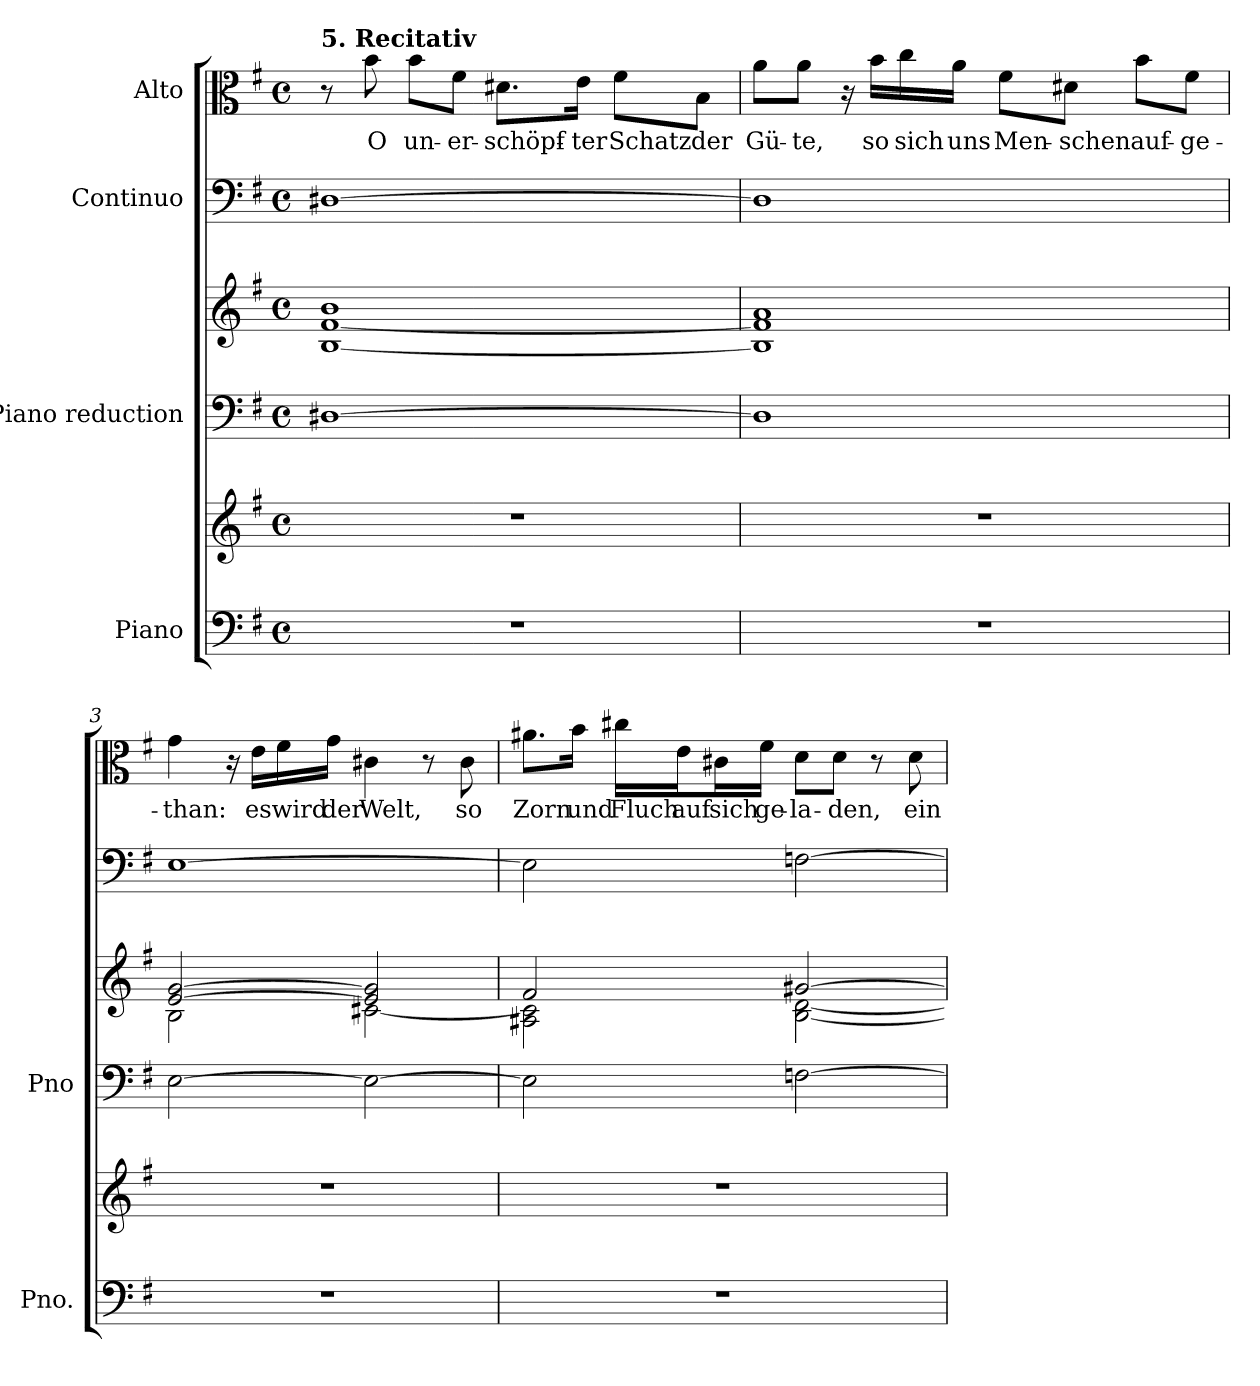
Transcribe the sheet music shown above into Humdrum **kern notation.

**kern	**kern	**kern	**kern	**kern	**kern	**text
*part4	*part4	*part3	*part3	*part2	*part1	*part1
*staff6	*staff5	*staff4	*staff3	*staff2	*staff1	*staff1
*I"Piano	*	*I"Piano reduction	*	*I"Continuo	*I"Alto	*
*I'Pno.	*	*I'Pno	*	*	*	*
*stria5	*stria5	*stria5	*stria5	*	*	*
*clefF4	*clefG2	*clefF4	*clefG2	*clefF4	*clefC3	*
*k[f#]	*k[f#]	*k[f#]	*k[f#]	*k[f#]	*k[f#]	*
*M4/4	*M4/4	*M4/4	*M4/4	*M4/4	*M4/4	*
*met(c)	*met(c)	*met(c)	*met(c)	*met(c)	*met(c)	*
=1	=1	=1	=1	=1	=1	=1
!	!	!	!	!	!LO:TX:a:B:t=5. Recitativ	!
1r	1r	[1D#X	[1B [<1f# 1b	[1D#X	8r	.
!	!	!	!	!	!	!LO:LY:b
.	.	.	.	.	8b\	O
!	!	!	!	!	!	!LO:LY:b
.	.	.	.	.	8b\L	un-
!	!	!	!	!	!	!LO:LY:b
.	.	.	.	.	8f#\J	-er-
!	!	!	!	!	!	!LO:LY:b
.	.	.	.	.	8.d#X\L	-schöpf-
!	!	!	!	!	!	!LO:LY:b
.	.	.	.	.	16e\Jk	-ter
!	!	!	!	!	!	!LO:LY:b
.	.	.	.	.	8f#\L	Schatz
!	!	!	!	!	!	!LO:LY:b
.	.	.	.	.	8B\J	der
=2	=2	=2	=2	=2	=2	=2
!	!	!	!	!	!	!LO:LY:b
1r	1r	1D#]	1B] 1f#] 1a	1D#]	8a\L	Gü-
!	!	!	!	!	!	!LO:LY:b
.	.	.	.	.	8a\J	-te,
.	.	.	.	.	16r	.
!	!	!	!	!	!	!LO:LY:b
.	.	.	.	.	16b\LL	so
!	!	!	!	!	!	!LO:LY:b
.	.	.	.	.	16cc\	sich
!	!	!	!	!	!	!LO:LY:b
.	.	.	.	.	16a\JJ	uns
!	!	!	!	!	!	!LO:LY:b
.	.	.	.	.	8f#\L	Men-
!	!	!	!	!	!	!LO:LY:b
.	.	.	.	.	8d#X\J	-schen
!	!	!	!	!	!	!LO:LY:b
.	.	.	.	.	8b\L	auf-
!	!	!	!	!	!	!LO:LY:b
.	.	.	.	.	8f#\J	-ge-
!!LO:LB:g=z
=3	=3	=3	=3	=3	=3	=3
*	*	*	*^	*	*	*
!	!	!	!	!	!	!	!LO:LY:b
1r	1r	[2E\	[2e/ [2g/	2B\	[>1E	4g\	-than:
.	.	.	.	.	.	16r	.
!	!	!	!	!	!	!	!LO:LY:b
.	.	.	.	.	.	16e\LL	es
!	!	!	!	!	!	!	!LO:LY:b
.	.	.	.	.	.	16f#\	wird
!	!	!	!	!	!	!	!LO:LY:b
.	.	.	.	.	.	16g\JJ	der
!	!	!	!	!	!	!	!LO:LY:b
.	.	2E\_	2e/] 2g/]	[>2c#X\	.	4c#X\	Welt,
.	.	.	.	.	.	8r	.
!	!	!	!	!	!	!	!LO:LY:b
.	.	.	.	.	.	8c#\	so
=4	=4	=4	=4	=4	=4	=4	=4
!	!	!	!	!	!	!	!LO:LY:b
1r	1r	2E\]	2f#/	2A#X\ 2c#\]	2E\]	8.a#X\L	Zorn
!	!	!	!	!	!	!	!LO:LY:b
.	.	.	.	.	.	16b\Jk	und
!	!	!	!	!	!	!	!LO:LY:b
.	.	.	.	.	.	16cc#X\LL	Fluch
!	!	!	!	!	!	!	!LO:LY:b
.	.	.	.	.	.	16e\J	auf
!	!	!	!	!	!	!	!LO:LY:b
.	.	.	.	.	.	16c#X\L	sich
!	!	!	!	!	!	!	!LO:LY:b
.	.	.	.	.	.	16f#\JJ	ge-
!	!	!	!	!	!	!	!LO:LY:b
.	.	[2Fn\	[2g#X/	[2B\ [2d\	[2Fn\	8d\L	-la-
!	!	!	!	!	!	!	!LO:LY:b
.	.	.	.	.	.	8d\J	-den,
.	.	.	.	.	.	8r	.
!	!	!	!	!	!	!	!LO:LY:b
.	.	.	.	.	.	8d\	ein
*	*	*	*v	*v	*	*	*
=	=	=	=	=	=	=
*-	*-	*-	*-	*-	*-	*-
